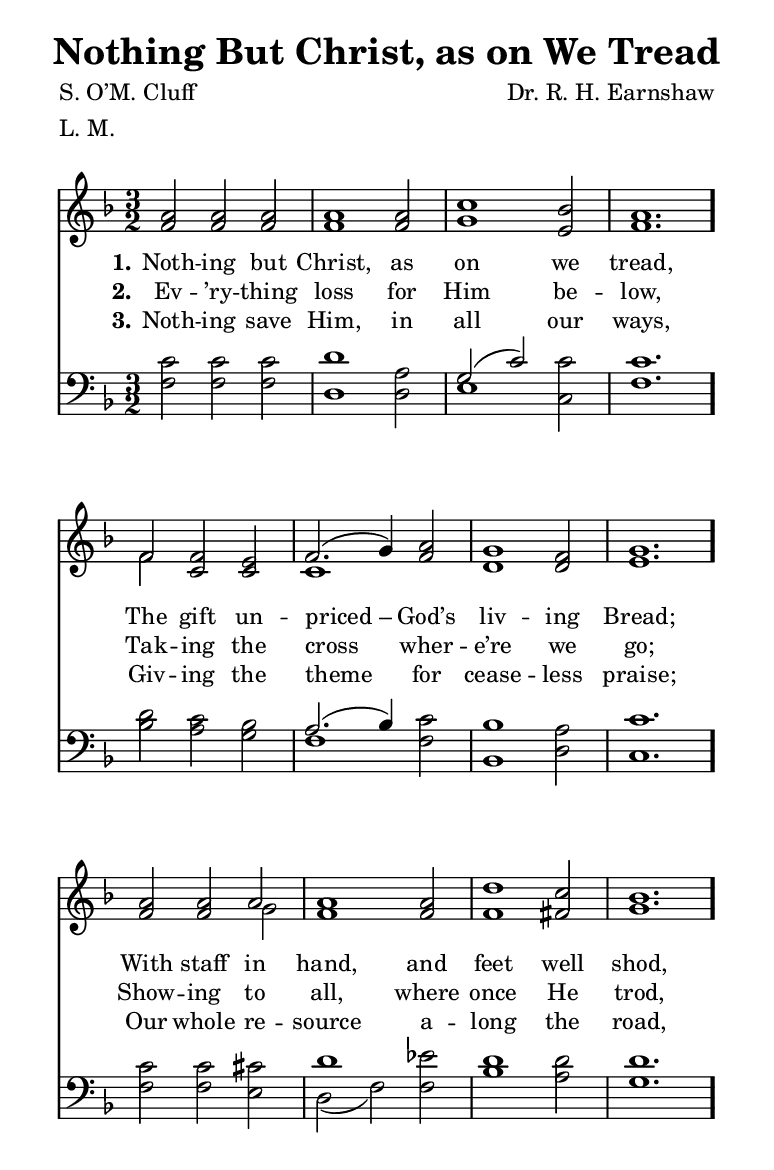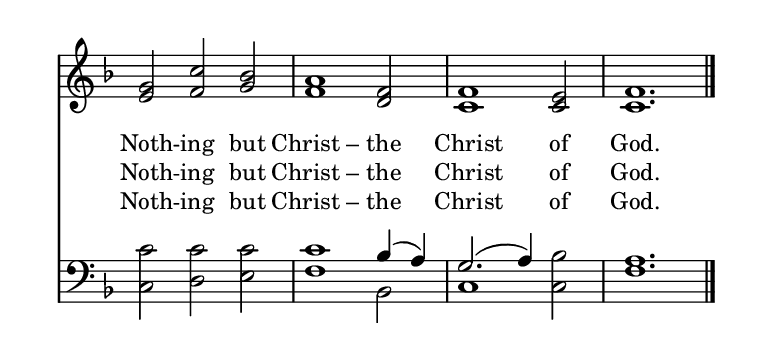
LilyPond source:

\include "common/global.ily"
\paper {
  \include "common/paper.ily"
  ragged-last-bottom = ##t
  systems-per-page = ##f
}

\header{
  hymnnumber = "179"
  title = "Nothing But Christ, as on We Tread"
  tunename = "Arizona"
  meter = "L. M."
  poet = "S. O’M. Cluff"
  composer = "Dr. R. H. Earnshaw"
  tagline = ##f
}

global = {
  \include "common/overrides.ily"
  \override Staff.TimeSignature.style = #'numbered
  \time 3/2
  \override Score.MetronomeMark.transparent = ##t % hide all fermata changes too
  \tempo 2=100
  \key f \major
  \autoBeamOff
}

notesSoprano = {
\global
\relative c'' {

  a2 a a | a1 a2 | c1 bes2 | a1. |
  f2 f e | f2.( g4) a2 | g1 f2 | g1. |
  a2 a a | a1 a2 | d1 c2 | bes1. |
  g2 c bes | a1 f2 | f1 e2 | f1. |

  \bar "|."

}
}

notesAlto = {
\global
\relative e' {

  f2 f f | f1 f2 | g1 e2 | f1. |
  f2 c c | c1 f2 | d1 d2 | e1. |
  f2 f g | f1 f2 | f1 fis2 | g1. |
  e2 f g | f1 d2 | c1 c2 | c1. |

}
}

notesTenor = {
\global
\relative a {

  c2 c c | d1 a2 | g( c) c | c1. |
  d2 c bes | a2.( bes4) c2 | bes1 a2 | c1. |
  c2 c cis | d1 ees2 | d1 d2 | d1. |
  c2 c c | c1 bes4( a) | g2.( a4) bes2 | a1. |

}
}

notesBass = {
\global
\relative f {

  f2 f f | d1 d2 | e1 c2 | f1. |
  bes2 a g | f1 f2 | bes,1 d2 | c1. |
  f2 f e | d( f) f | bes1 a2 | g1. |
  c,2 d e | f1 bes,2 | c1 c2 | f1. |

}
}

wordsA = \lyricmode {
\set stanza = "1."

Noth -- ing but Christ, as on we tread, \bar "."
The gift un -- priced_– God’s liv -- ing Bread; \bar "."
With staff in hand, and feet well shod, \bar "."
Noth -- ing but Christ_– the Christ of God. \bar "."

}

wordsB = \lyricmode {
\set stanza = "2."

Ev -- ’ry -- thing loss for Him be -- low,
Tak -- ing the cross wher -- e’re we go;
Show -- ing to all, where once He trod,
Noth -- ing but Christ_– the Christ of God.

}

wordsC = \lyricmode {
\set stanza = "3."

Noth -- ing save Him, in all our ways,
Giv -- ing the theme for cease -- less praise;
Our whole re -- source a -- long the road,
Noth -- ing but Christ_– the Christ of God.

}

\score {
  \context ChoirStaff <<
    \context Staff = upper <<
      \set Staff.autoBeaming = ##f
      \set ChoirStaff.systemStartDelimiter = #'SystemStartBar
      \set ChoirStaff.printPartCombineTexts = ##f
      \partcombine #'(2 . 11) \notesSoprano \notesAlto
      \context NullVoice = sopranos { \voiceOne << \notesSoprano >> }
      \context Lyrics = one   \lyricsto sopranos \wordsA
      \context Lyrics = two   \lyricsto sopranos \wordsB
      \context Lyrics = three \lyricsto sopranos \wordsC
    >>
    \context Staff = men <<
      \set Staff.autoBeaming = ##f
      \clef bass
      \set ChoirStaff.printPartCombineTexts = ##f
      \partcombine #'(2 . 11) \notesTenor \notesBass
    >>
  >>
  \layout {
    \include "common/layout.ily"
  }
  \midi{
    \include "common/midi.ily"
  }
}

\version "2.19.49"  % necessary for upgrading to future LilyPond versions.

% vi:set et ts=2 sw=2 ai nocindent syntax=lilypond:
